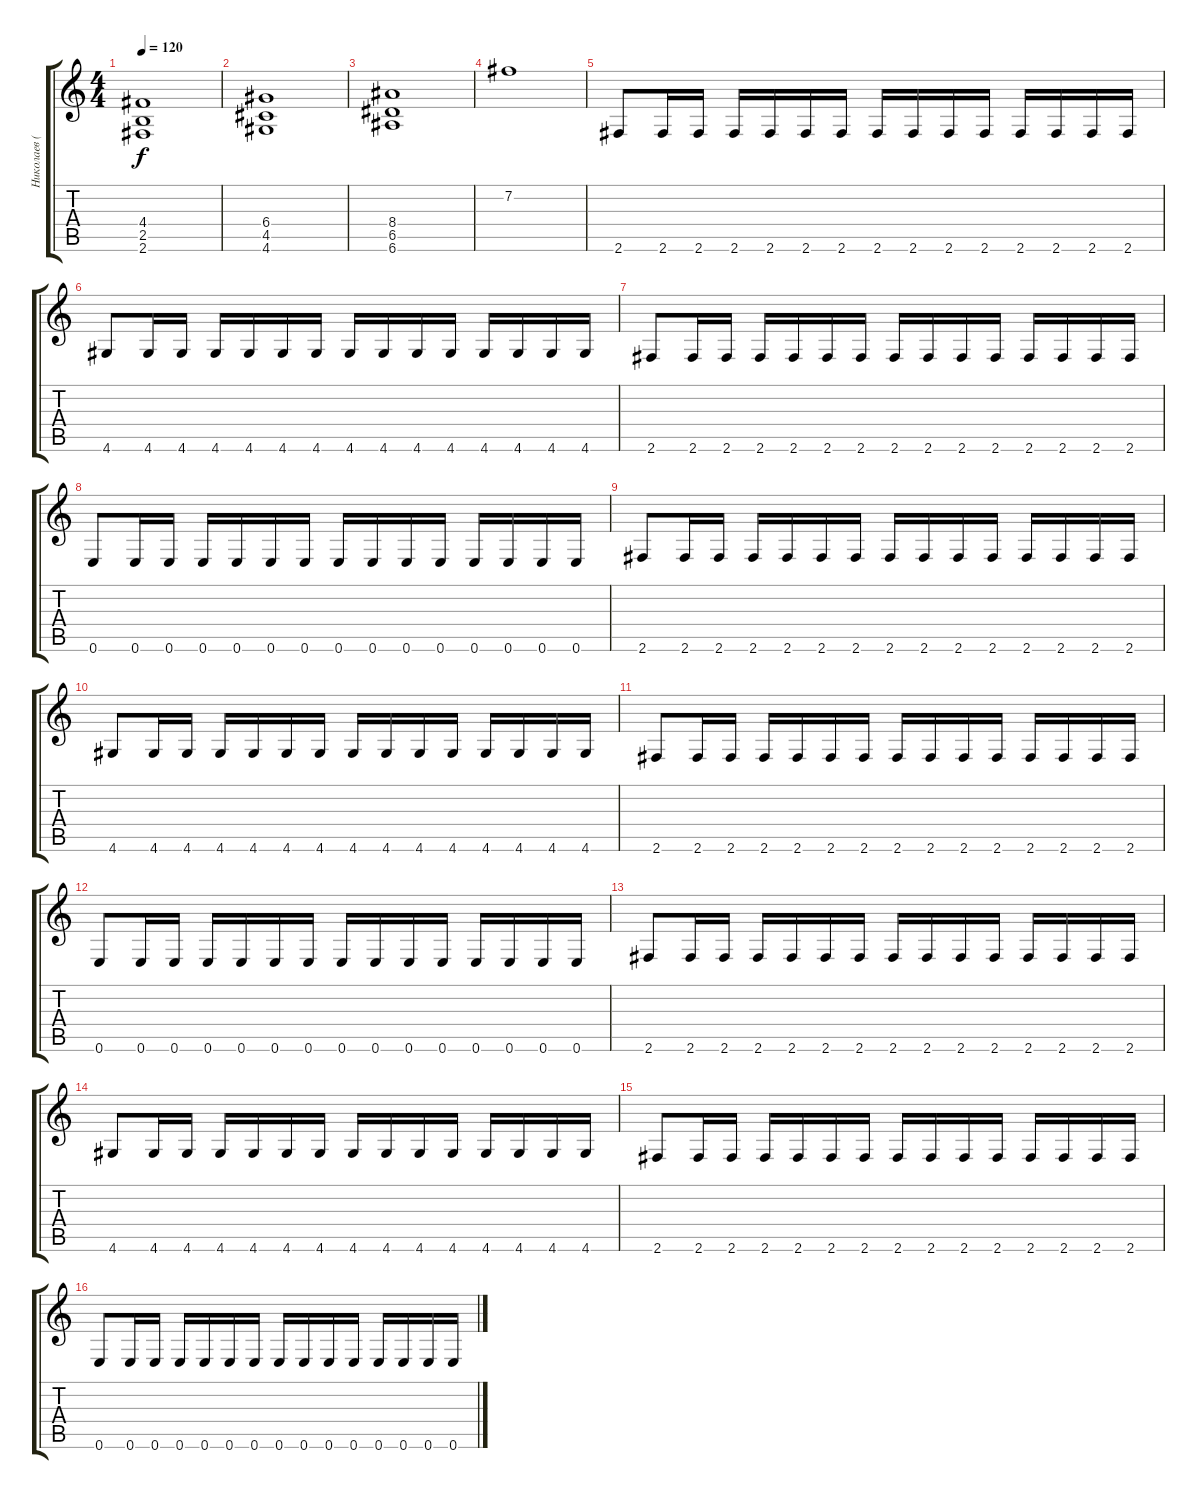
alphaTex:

\track ("Николаев (ритм гитара)" "Николаев (") {instrument distortionguitar}
\staff {score tabs}
\tuning (E4 B3 G3 D3 A2 E2) {hide}
\ts (4 4)
\tempo 120
\clef g2
\ks c
(4.4 2.5 2.6).1{dy f} |
(6.4 4.5 4.6).1 |
(8.4 6.5 6.6).1 |
7.2.1 |
2.6.8 2.6.16 2.6.16 2.6.16 2.6.16 2.6.16 2.6.16 2.6.16 2.6.16 2.6.16 2.6.16 2.6.16 2.6.16 2.6.16 2.6.16 |
4.6.8 4.6.16 4.6.16 4.6.16 4.6.16 4.6.16 4.6.16 4.6.16 4.6.16 4.6.16 4.6.16 4.6.16 4.6.16 4.6.16 4.6.16 |
2.6.8 2.6.16 2.6.16 2.6.16 2.6.16 2.6.16 2.6.16 2.6.16 2.6.16 2.6.16 2.6.16 2.6.16 2.6.16 2.6.16 2.6.16 |
0.6.8 0.6.16 0.6.16 0.6.16 0.6.16 0.6.16 0.6.16 0.6.16 0.6.16 0.6.16 0.6.16 0.6.16 0.6.16 0.6.16 0.6.16 |
2.6.8 2.6.16 2.6.16 2.6.16 2.6.16 2.6.16 2.6.16 2.6.16 2.6.16 2.6.16 2.6.16 2.6.16 2.6.16 2.6.16 2.6.16 |
4.6.8 4.6.16 4.6.16 4.6.16 4.6.16 4.6.16 4.6.16 4.6.16 4.6.16 4.6.16 4.6.16 4.6.16 4.6.16 4.6.16 4.6.16 |
2.6.8 2.6.16 2.6.16 2.6.16 2.6.16 2.6.16 2.6.16 2.6.16 2.6.16 2.6.16 2.6.16 2.6.16 2.6.16 2.6.16 2.6.16 |
0.6.8 0.6.16 0.6.16 0.6.16 0.6.16 0.6.16 0.6.16 0.6.16 0.6.16 0.6.16 0.6.16 0.6.16 0.6.16 0.6.16 0.6.16 |
2.6.8 2.6.16 2.6.16 2.6.16 2.6.16 2.6.16 2.6.16 2.6.16 2.6.16 2.6.16 2.6.16 2.6.16 2.6.16 2.6.16 2.6.16 |
4.6.8 4.6.16 4.6.16 4.6.16 4.6.16 4.6.16 4.6.16 4.6.16 4.6.16 4.6.16 4.6.16 4.6.16 4.6.16 4.6.16 4.6.16 |
2.6.8 2.6.16 2.6.16 2.6.16 2.6.16 2.6.16 2.6.16 2.6.16 2.6.16 2.6.16 2.6.16 2.6.16 2.6.16 2.6.16 2.6.16 |
0.6.8 0.6.16 0.6.16 0.6.16 0.6.16 0.6.16 0.6.16 0.6.16 0.6.16 0.6.16 0.6.16 0.6.16 0.6.16 0.6.16 0.6.16
